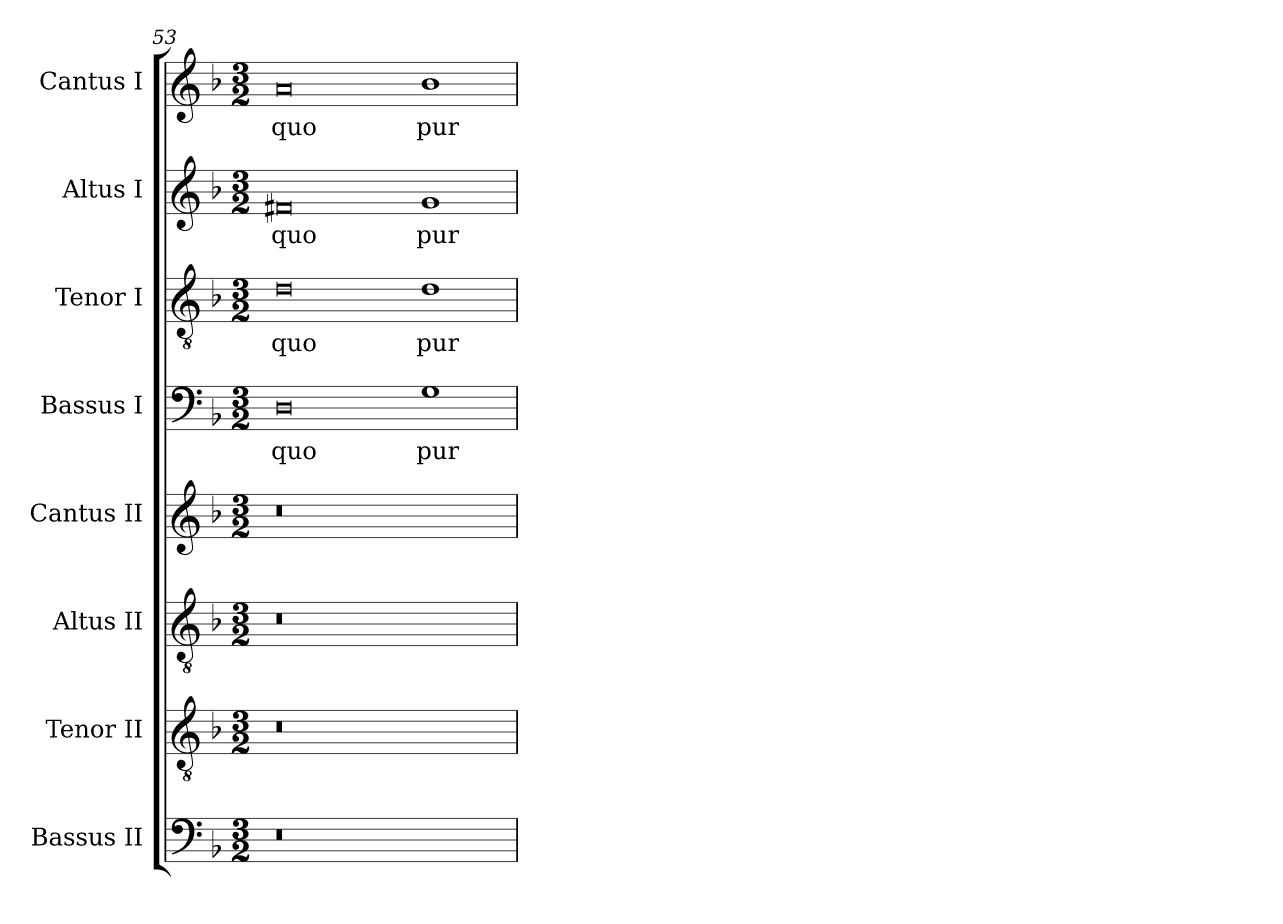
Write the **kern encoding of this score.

**kern	**kern	**kern	**kern	**kern	**text	**kern	**text	**kern	**text	**kern	**text
*part8	*part7	*part6	*part5	*part4	*part4	*part3	*part3	*part2	*part2	*part1	*part1
*staff8	*staff7	*staff6	*staff5	*staff4	*staff4	*staff3	*staff3	*staff2	*staff2	*staff1	*staff1
*I"Bassus II	*I"Tenor II	*I"Altus II	*I"Cantus II	*I"Bassus I	*	*I"Tenor I	*	*I"Altus I	*	*I"Cantus I	*
*clefF4	*clefGv2	*clefGv2	*clefG2	*clefF4	*	*clefGv2	*	*clefG2	*	*clefG2	*
*k[b-]	*k[b-]	*k[b-]	*k[b-]	*k[b-]	*	*k[b-]	*	*k[b-]	*	*k[b-]	*
*F:	*F:	*F:	*F:	*F:	*	*F:	*	*F:	*	*F:	*
*M3/2	*M3/2	*M3/2	*M3/2	*M3/2	*	*M3/2	*	*M3/2	*	*M3/2	*
=53	=53	=53	=53	=53	=53	=53	=53	=53	=53	=53	=53
!	!	!	!	!	!LO:LY:b:cj	!	!LO:LY:b:cj	!	!LO:LY:b:cj	!	!LO:LY:b:cj
0.r	0.r	0.r	0.r	0D	quo	0d	quo	0f#X	quo	0a	quo
!	!	!	!	!	!LO:LY:b:cj	!	!LO:LY:b:cj	!	!LO:LY:b:cj	!	!LO:LY:b:cj
.	.	.	.	1G	pur-	1d	pur-	1g	pur	1b-	pur
=	=	=	=	=	=	=	=	=	=	=	=
*-	*-	*-	*-	*-	*-	*-	*-	*-	*-	*-	*-
